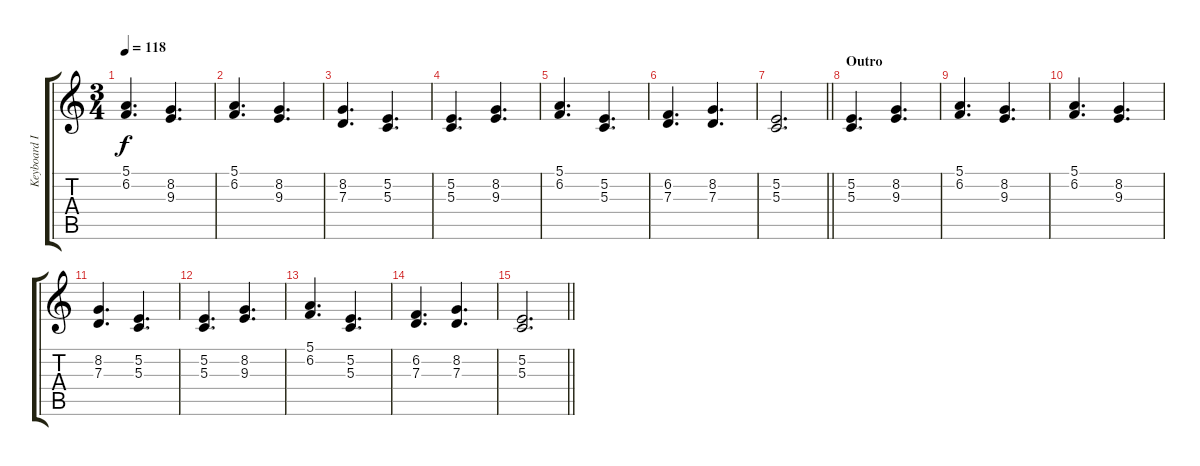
\track ("Keyboard I" "Keyboard I") {instrument choiraahs}
\staff {score tabs}
\tuning (E4 B3 G3 D3 A2 E2) {hide}
\ts (3 4)
\tempo 118
\clef g2
\ks c
(5.1 6.2).4{d dy f} (8.2 9.3).4{d} |
(5.1 6.2).4{d} (8.2 9.3).4{d} |
(8.2 7.3).4{d} (5.2 5.3).4{d} |
(5.2 5.3).4{d} (8.2 9.3).4{d} |
(5.1 6.2).4{d} (5.2 5.3).4{d} |
(6.2 7.3).4{d} (8.2 7.3).4{d} |
\barLineRight lightlight
(5.2 5.3).2{d} |
\section ("" "Outro")
(5.2 5.3).4{d} (8.2 9.3).4{d} |
(5.1 6.2).4{d} (8.2 9.3).4{d} |
(5.1 6.2).4{d} (8.2 9.3).4{d} |
(8.2 7.3).4{d} (5.2 5.3).4{d} |
(5.2 5.3).4{d} (8.2 9.3).4{d} |
(5.1 6.2).4{d} (5.2 5.3).4{d} |
(6.2 7.3).4{d} (8.2 7.3).4{d} |
\barLineRight lightlight
(5.2 5.3).2{d}
